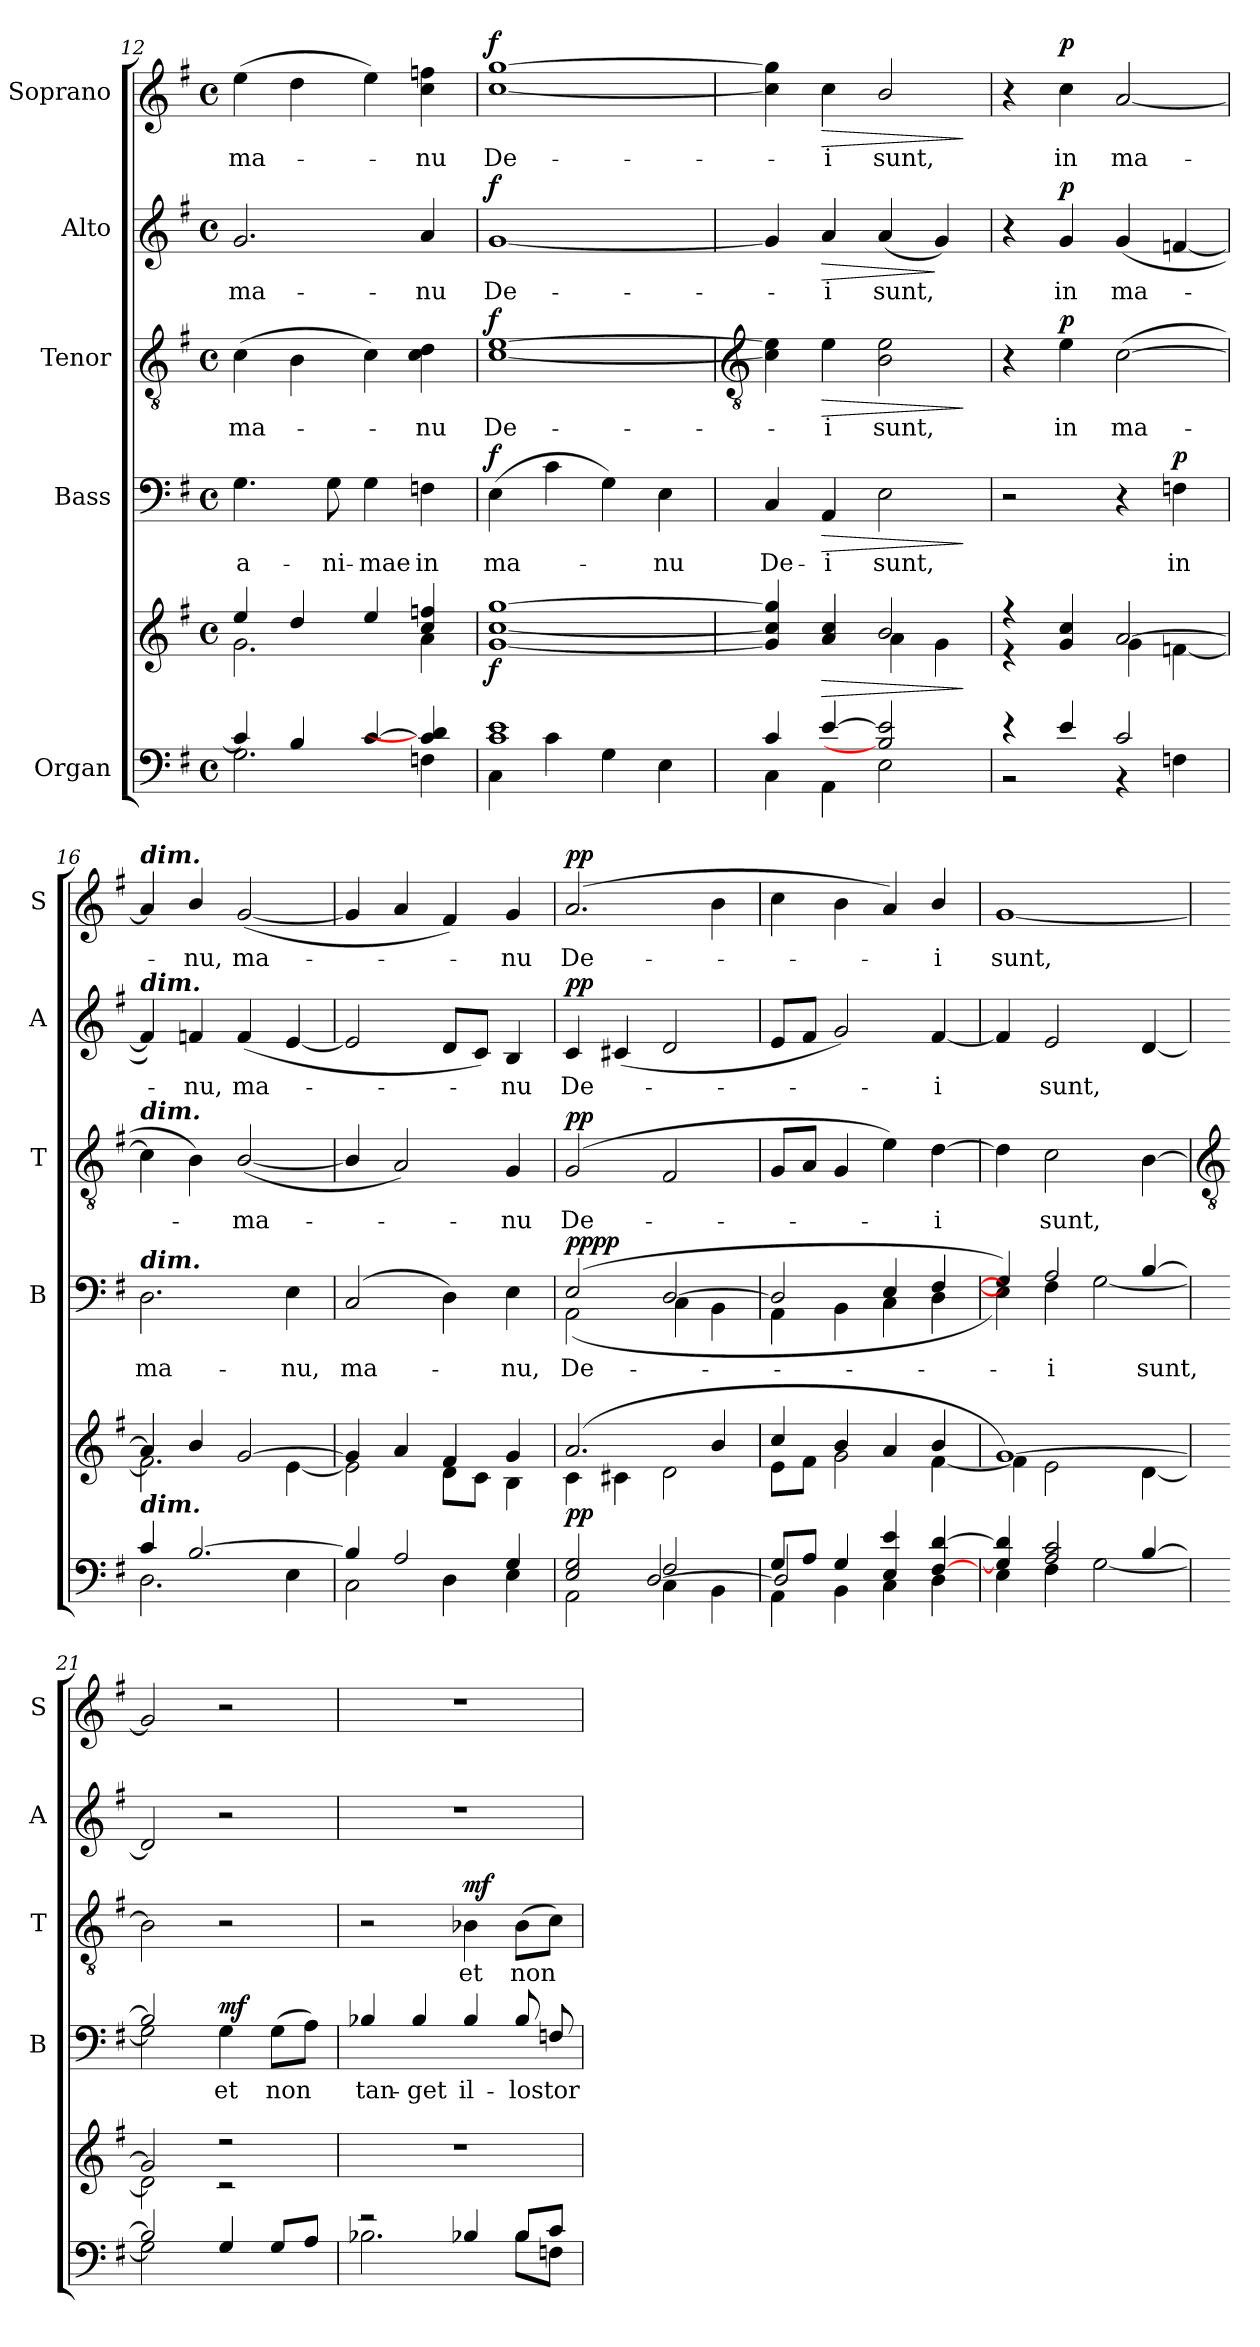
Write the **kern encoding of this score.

**kern	**kern	**dynam	**kern	**text	**dynam	**kern	**text	**dynam	**kern	**text	**dynam	**kern	**text	**dynam
*part5	*part5	*part5	*part4	*part4	*part4	*part3	*part3	*part3	*part2	*part2	*part2	*part1	*part1	*part1
*staff6	*staff5	*staff5/6	*staff4	*staff4	*staff4	*staff3	*staff3	*staff3	*staff2	*staff2	*staff2	*staff1	*staff1	*staff1
*I"Organ	*	*	*I"Bass	*	*	*I"Tenor	*	*	*I"Alto	*	*	*I"Soprano	*	*
*	*	*	*I'B	*	*	*I'T	*	*	*I'A	*	*	*I'S	*	*
*clefF4	*clefG2	*	*clefF4	*	*	*clefGv2	*	*	*clefG2	*	*	*clefG2	*	*
*k[f#]	*k[f#]	*	*k[f#]	*	*	*k[f#]	*	*	*k[f#]	*	*	*k[f#]	*	*
*G:	*G:	*	*G:	*	*	*G:	*	*	*G:	*	*	*G:	*	*
*M4/4	*M4/4	*	*M4/4	*	*	*M4/4	*	*	*M4/4	*	*	*M4/4	*	*
*met(c)	*met(c)	*	*met(c)	*	*	*met(c)	*	*	*met(c)	*	*	*met(c)	*	*
=12	=12	=12	=12	=12	=12	=12	=12	=12	=12	=12	=12	=12	=12	=12
*^	*^	*	*	*	*	*	*	*	*	*	*	*	*	*
!	!	!	!	!	!	!LO:LY:b	!	!	!LO:LY:b	!	!	!LO:LY:b	!	!	!LO:LY:b	!
4c/]	2.G\	4ee/	2.g\	.	4.G	a-	.	(>4c	ma-	.	2.g	ma-	.	(>4ee	ma-	.
4B/	.	4dd/	.	.	.	.	.	4B	.	.	.	.	.	4dd	.	.
!	!	!	!	!	!	!LO:LY:b	!	!	!	!	!	!	!	!	!	!
.	.	.	.	.	8G	-ni-	.	.	.	.	.	.	.	.	.	.
!	!	!	!	!	!	!LO:LY:b	!	!	!	!	!	!	!	!	!	!
[4c/	.	4ee/	.	.	4G	-mae	.	4c)	.	.	.	.	.	4ee)	.	.
!	!	!	!	!	!	!LO:LY:b	!	!	!LO:LY:b	!	!	!LO:LY:b	!	!	!LO:LY:b	!
4c/] 4d/]	4Fn\	4cc/ 4ffn/	4a\	.	4Fn	in	.	4c 4d	nu	.	4a	-nu	.	4cc 4ffn	nu	.
=13	=13	=13	=13	=13	=13	=13	=13	=13	=13	=13	=13	=13	=13	=13	=13	=13
!	!	!	!	!LO:DY:b	!	!LO:LY:b	!LO:DY:b	!	!LO:LY:b	!LO:DY:b	!	!LO:LY:b	!LO:DY:b	!	!LO:LY:b	!LO:DY:b
1c/ 1e/	4C\	[1gg/	[1g\ [1cc\	f	(>4E	ma-	f	[1c [1e	De-	f	[1g	De-	f	[1cc [1gg	De-	f
.	4c\	.	.	.	4c	.	.	.	.	.	.	.	.	.	.	.
.	4G\	.	.	.	4G)	.	.	.	.	.	.	.	.	.	.	.
!	!	!	!	!	!	!LO:LY:b	!	!	!	!	!	!	!	!	!	!
.	4E\	.	.	.	4E	nu	.	.	.	.	.	.	.	.	.	.
*v	*v	*	*	*	*	*	*	*	*	*	*	*	*	*	*	*
!!LO:LB:g=z
=14	=14	=14	=14	=14	=14	=14	=14	=14	=14	=14	=14	=14	=14	=14	=14
*	*	*	*	*	*	*	*clefGv2	*	*	*	*	*	*	*	*
*^	*	*	*	*	*	*	*	*	*	*	*	*	*	*	*
*	*^	*	*	*	*	*	*	*	*	*	*	*	*	*	*	*
!	!	!	!	!	!	!	!LO:LY:b	!	!	!	!	!	!	!	!	!	!
*	*	*	*	*	*	*^	*	*	*	*	*	*	*	*	*	*	*
4c/	4C\	2ryy	4g/] 4cc/] 4gg/]	2ryy	.	4C	2ryy	De-	.	4c] 4e]	.	.	4g]	.	.	4cc] 4gg]	.	.
!	!	!	!	!	!LO:HP:b	!	!	!LO:LY:b	!LO:HP:b	!	!LO:LY:b	!LO:HP:b	!	!LO:LY:b	!LO:HP:b	!	!LO:LY:b	!LO:HP:b
[4e/	4AA\	.	4a/ 4cc/	.	>	4AA	.	-i	>	4e	-i	>	4a	-i	>	4cc	-i	>
!	!	!	!	!	!	!	!	!LO:LY:b	!	!	!LO:LY:b	!	!	!LO:LY:b	!	!	!LO:LY:b	!
2B/] 2e/]	2E\	2ryy	2b/	4a\	.	2E	2ryy	sunt,	.	2B 2e	sunt,	.	(<4a	sunt,	.	2b/	sunt,	.
.	.	.	.	4g\	.	.	.	.	.	.	.	.	4g)	.	]	.	.	.
*v	*v	*v	*	*	*	*v	*v	*	*	*	*	*	*	*	*	*	*	*
*	*v	*v	*	*	*	*	*	*	*	*	*	*	*	*	*
.	.	]	.	.	]	.	.	]	.	.	.	.	.	]
=15	=15	=15	=15	=15	=15	=15	=15	=15	=15	=15	=15	=15	=15	=15
*^	*^	*	*^	*	*	*	*	*	*	*	*	*	*	*
*	*^	*	*	*	*	*	*	*	*	*	*	*	*	*	*	*	*
4r	2r	2ryy	4r	4r	.	2r	2ryy	.	.	4r	.	.	4r	.	.	4r	.	.
!	!	!	!	!	!	!	!	!	!	!	!LO:LY:b	!LO:DY:b	!	!LO:LY:b	!LO:DY:b	!	!LO:LY:b	!LO:DY:b
4e/	.	.	4g/ 4cc/	4ryy	.	.	.	.	.	4e	in	p	4g	in	p	4cc	in	p
!	!	!	!	!	!	!	!	!	!	!	!LO:LY:b	!	!	!LO:LY:b	!	!	!LO:LY:b	!
2c/	4r	2ryy	[2a/	4g\	.	4r	2ryy	.	.	(>[2c	ma-	.	(<4g	ma-	.	[2a	ma-	.
!	!	!	!	!	!	!	!	!LO:LY:b	!LO:DY:b	!	!	!	!	!	!	!	!	!
.	4Fn\	.	.	[4fn\	.	4Fn	.	in	p	.	.	.	[4fn	.	.	.	.	.
=16	=16	=16	=16	=16	=16	=16	=16	=16	=16	=16	=16	=16	=16	=16	=16	=16	=16	=16
!	!	!	!	!	!	!	!	!	!	!	!	!	!	!	!	!LO:TX:a:Bi:t=dim.	!	!
!	!	!	!	!	!	!	!	!	!	!	!	!	!LO:TX:a:Bi:t=dim.	!	!	!	!	!
!	!	!	!	!	!	!	!	!	!	!LO:TX:a:Bi:t=dim.	!	!	!	!	!	!	!	!
!	!	!	!	!	!	!LO:TX:a:Bi:t=dim.	!	!	!	!	!	!	!	!	!	!	!	!
!	!	!	!LO:TX:b:Bi:t=dim.	!	!	!	!	!	!	!	!	!	!	!	!	!	!	!
!	!	!	!	!	!	!	!	!LO:LY:b	!	!	!	!	!	!	!	!	!	!
4c/	2.D\	2ryy	4a/]	2.f\]	.	2.D	2ryy	ma-	.	4c]	.	.	4f])	.	.	4a]	.	.
!	!	!	!	!	!	!	!	!	!	!	!	!	!	!LO:LY:b	!	!	!LO:LY:b	!
[2.B/	.	.	4b/	.	.	.	.	.	.	4B)	.	.	4f	nu,	.	4b/	nu,	.
!	!	!	!	!	!	!	!	!	!	!	!LO:LY:b	!	!	!LO:LY:b	!	!	!LO:LY:b	!
.	.	2ryy	[2g/	.	.	.	2ryy	.	.	(<[2B/	ma-	.	(<4f	ma-	.	(<[2g	ma-	.
!	!	!	!	!	!	!	!	!LO:LY:b	!	!	!	!	!	!	!	!	!	!
.	4E\	.	.	[4e\	.	4E	.	-nu,	.	.	.	.	[4e	.	.	.	.	.
=17	=17	=17	=17	=17	=17	=17	=17	=17	=17	=17	=17	=17	=17	=17	=17	=17	=17	=17
!	!	!	!	!	!	!	!	!LO:LY:b	!	!	!	!	!	!	!	!	!	!
4B/]	2C\	2ryy	4g/]	2e\]	.	(<2C	2ryy	ma-	.	4B/]	.	.	2e]	.	.	4g]	.	.
2A/	.	.	4a/	.	.	.	.	.	.	2A)	.	.	.	.	.	4a	.	.
.	4D\	2ryy	4f#/	8d\L	.	4D)	2ryy	.	.	.	.	.	8dL	.	.	4f#)	.	.
.	.	.	.	8c\J	.	.	.	.	.	.	.	.	8cJ)	.	.	.	.	.
!	!	!	!	!	!	!	!	!LO:LY:b	!	!	!LO:LY:b	!	!	!LO:LY:b	!	!	!LO:LY:b	!
4G/	4E\	.	4g/	4B\	.	4E	.	nu,	.	4G	nu	.	4B	nu	.	4g	nu	.
=18	=18	=18	=18	=18	=18	=18	=18	=18	=18	=18	=18	=18	=18	=18	=18	=18	=18	=18
!	!	!	!	!	!LO:DY:b	!	!	!LO:LY:b	!LO:DY:b	!	!LO:LY:b	!	!	!LO:LY:b	!	!	!LO:LY:b	!
!	!	!	!	!	!	!	!	!	!LO:DY:n=1:b	!	!	!LO:DY:b	!	!	!LO:DY:b	!	!	!LO:DY:b
2E/ 2G/	2AA\	2ryy	(>2.a/	4c\	pp	(>2E/	(<2AA\	De-	pp pp	(>2G	De-	pp	4c	De-	pp	(>2.a	De-	pp
.	.	.	.	4c#X\	.	.	.	.	.	.	.	.	(<4c#X	.	.	.	.	.
2F#/	4C\	[2D/	.	2d\	.	[2D/	4C\	.	.	2F#	.	.	2d	.	.	.	.	.
.	4BB\	.	4b/	.	.	.	4BB\	.	.	.	.	.	.	.	.	4b	.	.
=19	=19	=19	=19	=19	=19	=19	=19	=19	=19	=19	=19	=19	=19	=19	=19	=19	=19	=19
8G/L	4AA\	2D/]	4cc/	8e\L	.	2D/]	4AA\	.	.	8GL	.	.	8eL	.	.	4cc	.	.
8A/J	.	.	.	8f#\J	.	.	.	.	.	8AJ	.	.	8f#J	.	.	.	.	.
4G/	4BB\	.	4b/	2g\	.	.	4BB\	.	.	4G	.	.	2g)	.	.	4b	.	.
4E/ 4e/	4C\	2ryy	4a/	.	.	4E/	4C\	.	.	4e)	.	.	.	.	.	4a)	.	.
!	!	!	!	!	!	!	!	!	!	!	!LO:LY:b	!	!	!LO:LY:b	!	!	!LO:LY:b	!
[4F#/ [4d/	4D\	.	4b/	[4f#\	.	4F#/	4D\	.	.	[4d	i	.	[4f#	i	.	4b/	i	.
=20	=20	=20	=20	=20	=20	=20	=20	=20	=20	=20	=20	=20	=20	=20	=20	=20	=20	=20
!	!	!	!	!	!	!	!	!	!	!	!	!	!	!	!	!	!LO:LY:b	!
4G/] 4d/]	4E\	1ryy	[1g/)	4f#\]	.	4G/])	4E\])	.	.	4d]	.	.	4f#]	.	.	[1g	sunt,	.
!	!	!	!	!	!	!	!	!LO:LY:b	!	!	!LO:LY:b	!	!	!LO:LY:b	!	!	!	!
2A/ 2c/	4F#\	.	.	2e\	.	2A/	4F#\	i	.	2c	sunt,	.	2e	sunt,	.	.	.	.
.	[2G\	.	.	.	.	.	[2G\	.	.	.	.	.	.	.	.	.	.	.
!	!	!	!	!	!	!	!	!LO:LY:b	!	!	!	!	!	!	!	!	!	!
[4B/	.	.	.	[4d\	.	[4B/	.	sunt,	.	[4B	.	.	[4d	.	.	.	.	.
*v	*v	*v	*	*	*	*	*	*	*	*	*	*	*	*	*	*	*	*
!!LO:LB:g=z
=21	=21	=21	=21	=21	=21	=21	=21	=21	=21	=21	=21	=21	=21	=21	=21	=21
*	*	*	*	*	*	*	*	*clefGv2	*	*	*	*	*	*	*	*
*^	*	*	*	*	*	*	*	*	*	*	*	*	*	*	*	*
2B/]	2G\]	2g/]	2d\]	.	2B]	2G\]	.	.	2B]	.	.	2d]	.	.	2g]	.	.
!	!	!	!	!LO:DY:b	!	!	!LO:LY:b	!	!	!	!	!	!	!	!	!	!
!	!	!	!	!LO:DY:n=1:b	!	!	!	!LO:DY:b	!	!	!	!	!	!	!	!	!
4G/	2ryy	2r	2r	mf mf	4G	2ryy	et	mf	2r	.	.	2r	.	.	2r	.	.
!	!	!	!	!	!	!	!LO:LY:b	!	!	!	!	!	!	!	!	!	!
8G/L	.	.	.	.	(>8GL	.	non	.	.	.	.	.	.	.	.	.	.
8A/J	.	.	.	.	8AJ)	.	.	.	.	.	.	.	.	.	.	.	.
=22	=22	=22	=22	=22	=22	=22	=22	=22	=22	=22	=22	=22	=22	=22	=22	=22	=22
!	!	!	!	!	!	!	!LO:LY:b	!	!	!	!	!	!	!	!	!	!
2r	2.B-X\	1r	2ryy	.	4B-X	1ryy	tan-	.	2r	.	.	1r	.	.	1r	.	.
!	!	!	!	!	!	!	!LO:LY:b	!	!	!	!	!	!	!	!	!	!
.	.	.	.	.	4B-	.	-get	.	.	.	.	.	.	.	.	.	.
!	!	!	!	!	!	!	!LO:LY:b	!	!	!LO:LY:b	!LO:DY:b	!	!	!	!	!	!
4B-X/	.	.	2ryy	.	4B-	.	il-	.	4B-X	et	mf	.	.	.	.	.	.
!	!	!	!	!	!	!	!LO:LY:b	!	!	!LO:LY:b	!	!	!	!	!	!	!
8B-/L	8B-\L	.	.	.	8B-	.	-los	.	(>8B-L	non	.	.	.	.	.	.	.
!	!	!	!	!	!	!	!LO:LY:b	!	!	!	!	!	!	!	!	!	!
8c/J	8Fn\J	.	.	.	8Fn	.	tor-	.	8cJ)	.	.	.	.	.	.	.	.
*v	*v	*	*	*	*v	*v	*	*	*	*	*	*	*	*	*	*	*
*	*v	*v	*	*	*	*	*	*	*	*	*	*	*	*	*
=	=	=	=	=	=	=	=	=	=	=	=	=	=	=
*-	*-	*-	*-	*-	*-	*-	*-	*-	*-	*-	*-	*-	*-	*-
